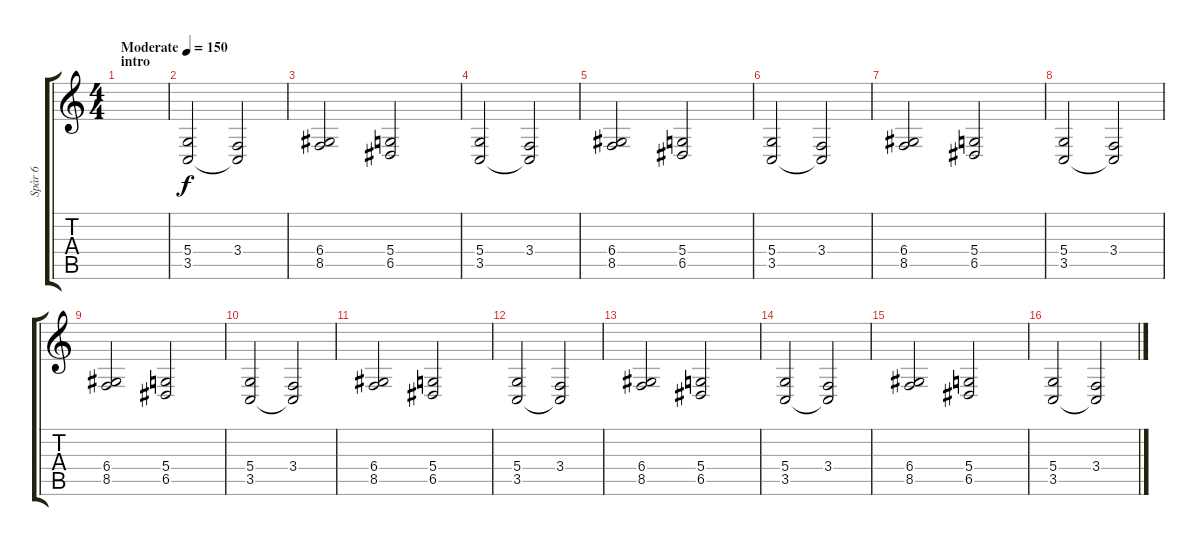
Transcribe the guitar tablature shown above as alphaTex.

\track ("Spår 6" "Spår 6") {instrument stringensemble1}
\staff {score tabs}
\tuning (E4 B3 G3 D3 A2 E2) {hide}
\ts (4 4)
\section ("" "intro")
\tempo (150 "Moderate")
\clef g2
\ks c
|
(5.4 3.5).2 (3.4 3.5{t}).2 |
(6.4 8.5).2 (5.4 6.5).2 |
(5.4 3.5).2 (3.4 3.5{t}).2 |
(6.4 8.5).2 (5.4 6.5).2 |
(5.4 3.5).2 (3.4 3.5{t}).2 |
(6.4 8.5).2 (5.4 6.5).2 |
(5.4 3.5).2 (3.4 3.5{t}).2 |
(6.4 8.5).2 (5.4 6.5).2 |
(5.4 3.5).2 (3.4 3.5{t}).2 |
(6.4 8.5).2 (5.4 6.5).2 |
(5.4 3.5).2 (3.4 3.5{t}).2 |
(6.4 8.5).2 (5.4 6.5).2 |
(5.4 3.5).2 (3.4 3.5{t}).2 |
(6.4 8.5).2 (5.4 6.5).2 |
(5.4 3.5).2 (3.4 3.5{t}).2
